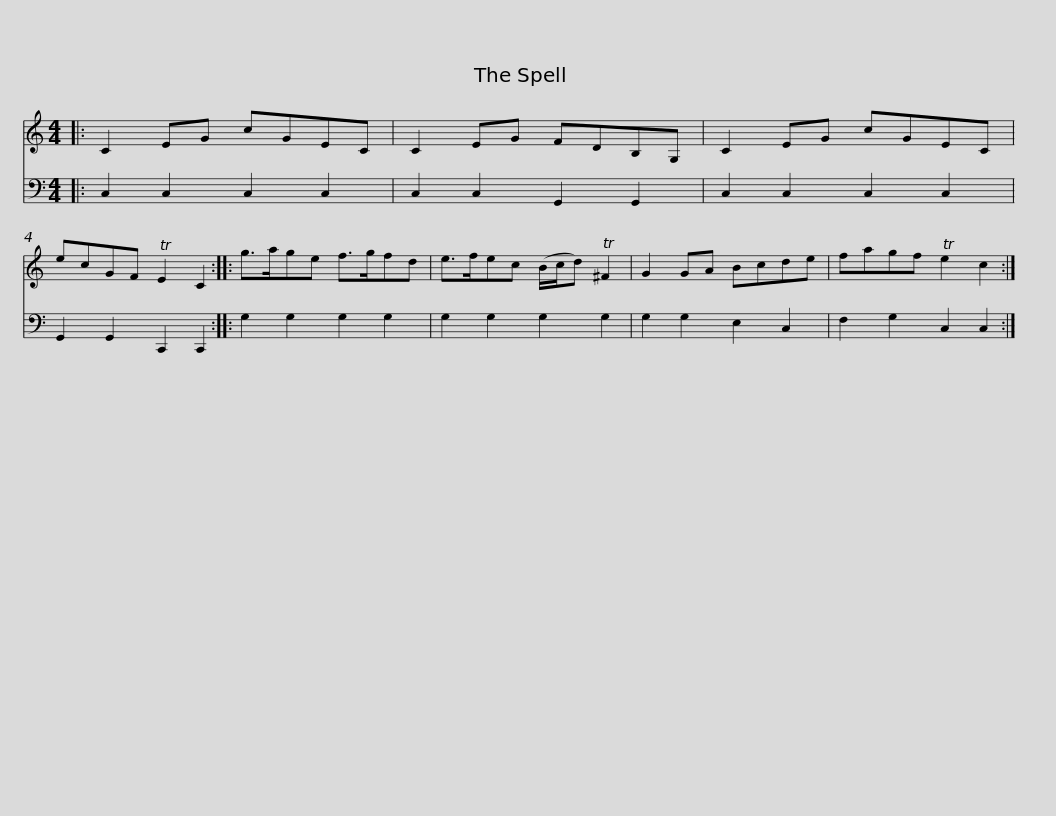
X:1
%%score 1 2
L:1/8
M:4/4
I:linebreak $
K:C
V:1 treble
V:2 bass
V:1
|: C2 EG cGEC | C2 EG FDB,G, | C2 EG cGEC | ecGF TE2 C2 :: g>age f>gfd |$ %5
 e>fec (B/c/d) T^F2 | G2 GA Bcde | fagf Te2 c2 :| %8
V:2
|: C,2 C,2 C,2 C,2 | C,2 C,2 G,,2 G,,2 | C,2 C,2 C,2 C,2 | G,,2 G,,2 C,,2 C,,2 :: G,2 G,2 G,2 G,2 |$ %5
 G,2 G,2 G,2 G,2 | G,2 G,2 E,2 C,2 | F,2 G,2 C,2 C,2 :| %8
